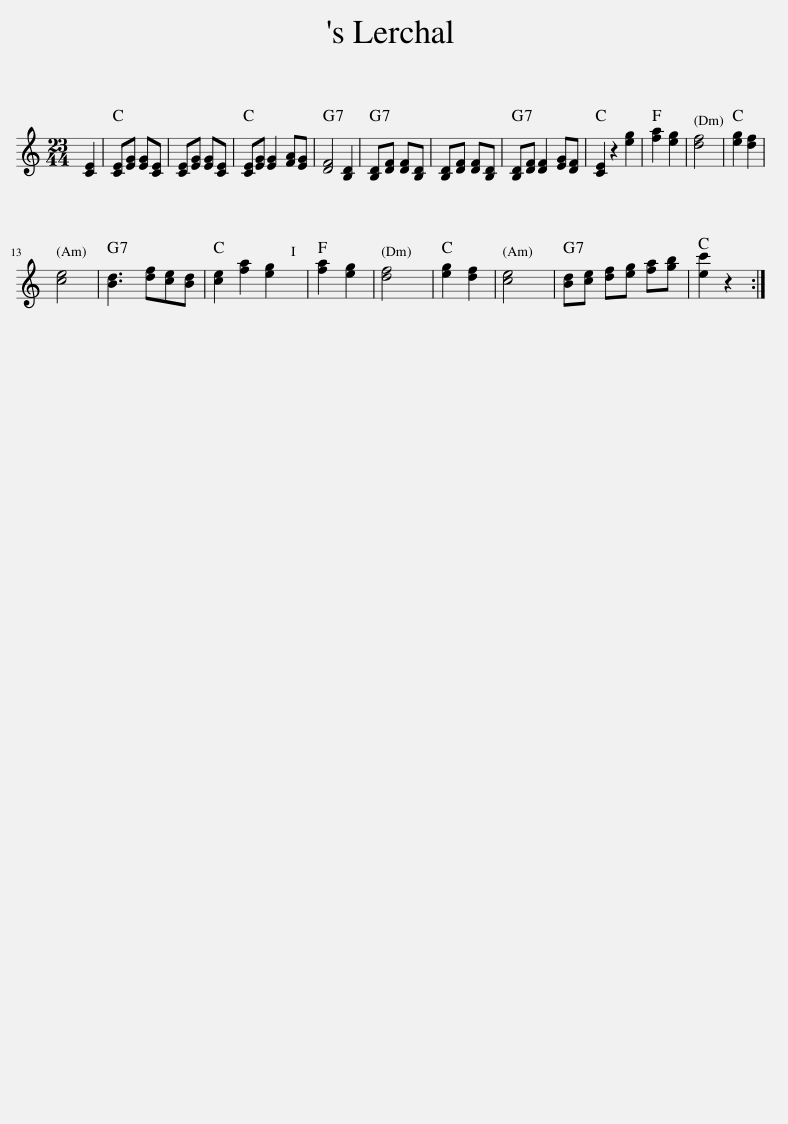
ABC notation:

X:1
L:1/8
M:23/44
I:linebreak $
K:C
V:1 treble
V:1
 [CE]2 | [CE][EG] [EG][CE] | [CE][EG] [EG][CE] | [CE][EG] [EG]2 [FA][EG] | [DF]4 [B,D]2 | %5
 [B,D][DF] [DF][B,D] | [B,D][DF] [DF][B,D] | [B,D][DF] [DF]2 [EG][DF] | [CE]2 z2 [eg]2 | [fa]2 [eg]2 | %10
 [df]4 | [eg]2 [df]2 |$ [ce]4 | [Bd]3 [df][ce][Bd] | [ce]2 [fa]2 [eg]2 | %15
 [fa]2 [eg]2 | [df]4 | [eg]2 [df]2 | [ce]4 | [Bd][ce] [df][eg] [fa][gb] | %20
 [ec']2 z2 :| %21
